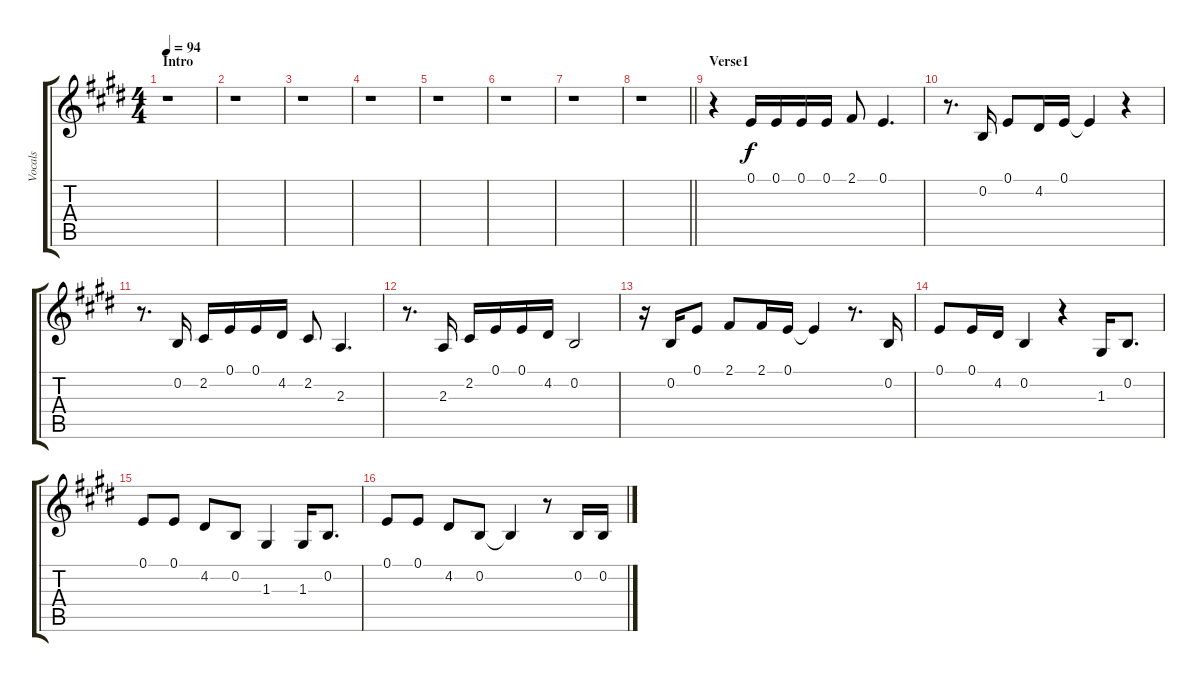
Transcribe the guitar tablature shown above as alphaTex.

\track ("Vocals" "Vocals") {instrument lead1square}
\staff {score tabs}
\tuning (E4 B3 G3 D3 A2 E2) {hide}
\ts (4 4)
\section ("" "Intro")
\tempo 94
\clef g2
\ks e
r.1{dy f instrument lead1square} |
r.1 |
r.1 |
r.1 |
r.1 |
r.1 |
r.1 |
\barLineRight lightlight
r.1 |
\section ("" "Verse1")
r.4 0.1.16 0.1.16 0.1.16 0.1.16 2.1.8 0.1.4{d} |
r.8{d} 0.2.16 0.1.8 4.2.16 0.1.16 0.1{t}.4 r.4 |
r.8{d} 0.2.16 2.2.16 0.1.16 0.1.16 4.2.16 2.2.8 2.3.4{d} |
r.8{d} 2.3.16 2.2.16 0.1.16 0.1.16 4.2.16 0.2.2 |
r.16 0.2.16 0.1.8 2.1.8 2.1.16 0.1.16 0.1{t}.4 r.8{d} 0.2.16 |
0.1.8 0.1.16 4.2.16 0.2.4 r.4 1.3.16 0.2.8{d} |
0.1.8 0.1.8 4.2.8 0.2.8 1.3.4 1.3.16 0.2.8{d} |
0.1.8 0.1.8 4.2.8 0.2.8 0.2{t}.4 r.8 0.2.16 0.2.16
